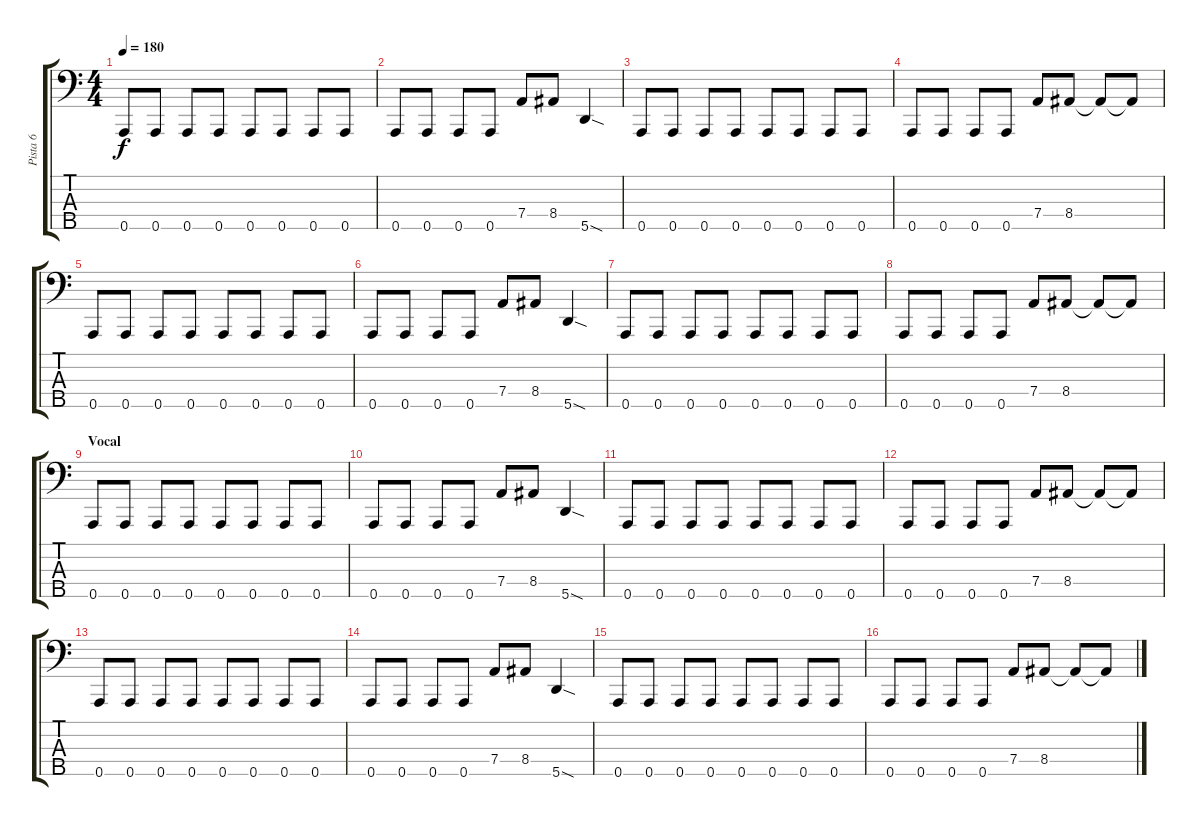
\track ("Pista 6" "Pista 6") {mute instrument electricbasspick}
\staff {score tabs}
\tuning (F2 C2 G1 D1 A0) {hide}
\ts (4 4)
\tempo 180
\clef f4
\ks c
0.5.8{dy f} 0.5.8 0.5.8 0.5.8 0.5.8 0.5.8 0.5.8 0.5.8 |
0.5.8 0.5.8 0.5.8 0.5.8 7.4.8 8.4.8 5.5{sod}.4 |
0.5.8 0.5.8 0.5.8 0.5.8 0.5.8 0.5.8 0.5.8 0.5.8 |
0.5.8 0.5.8 0.5.8 0.5.8 7.4.8 8.4.8 8.4{t}.8 8.4{t}.8 |
0.5.8 0.5.8 0.5.8 0.5.8 0.5.8 0.5.8 0.5.8 0.5.8 |
0.5.8 0.5.8 0.5.8 0.5.8 7.4.8 8.4.8 5.5{sod}.4 |
0.5.8 0.5.8 0.5.8 0.5.8 0.5.8 0.5.8 0.5.8 0.5.8 |
0.5.8 0.5.8 0.5.8 0.5.8 7.4.8 8.4.8 8.4{t}.8 8.4{t}.8 |
\section ("" "Vocal")
0.5.8 0.5.8 0.5.8 0.5.8 0.5.8 0.5.8 0.5.8 0.5.8 |
0.5.8 0.5.8 0.5.8 0.5.8 7.4.8 8.4.8 5.5{sod}.4 |
0.5.8 0.5.8 0.5.8 0.5.8 0.5.8 0.5.8 0.5.8 0.5.8 |
0.5.8 0.5.8 0.5.8 0.5.8 7.4.8 8.4.8 8.4{t}.8 8.4{t}.8 |
0.5.8 0.5.8 0.5.8 0.5.8 0.5.8 0.5.8 0.5.8 0.5.8 |
0.5.8 0.5.8 0.5.8 0.5.8 7.4.8 8.4.8 5.5{sod}.4 |
0.5.8 0.5.8 0.5.8 0.5.8 0.5.8 0.5.8 0.5.8 0.5.8 |
0.5.8 0.5.8 0.5.8 0.5.8 7.4.8 8.4.8 8.4{t}.8 8.4{t}.8
